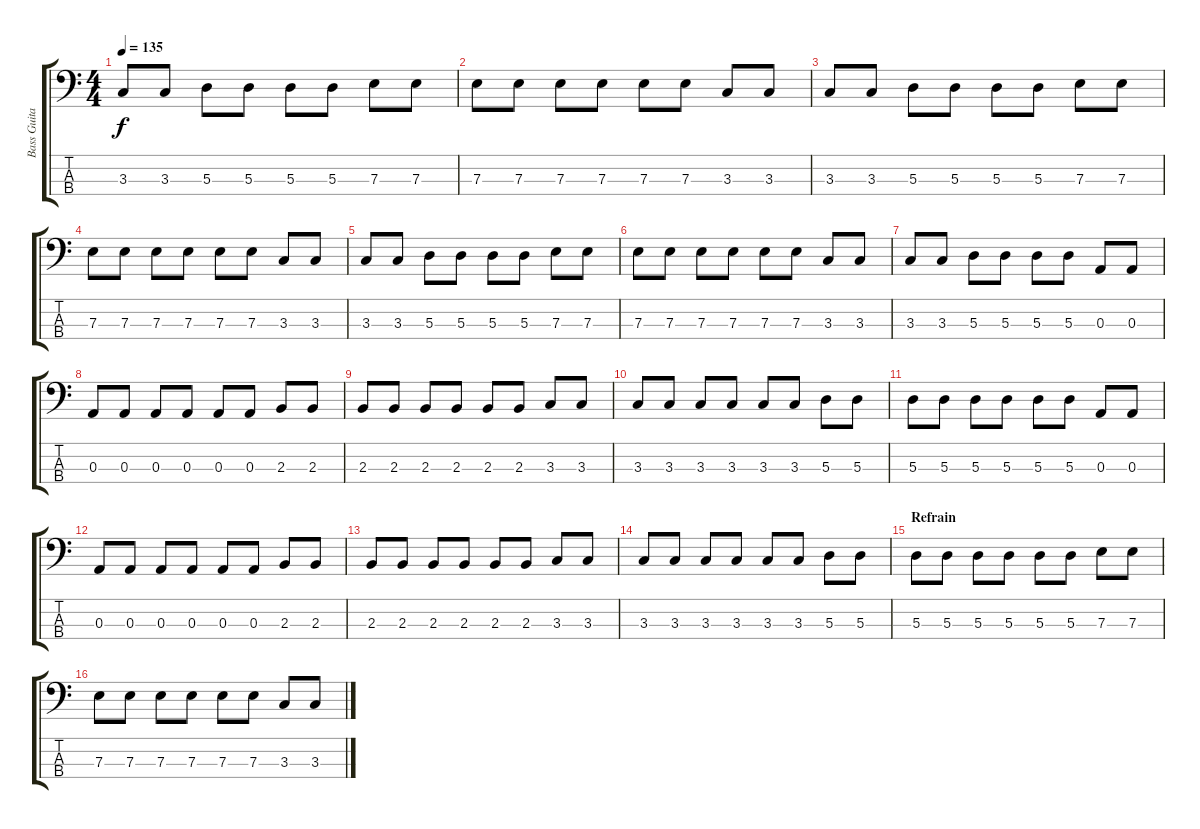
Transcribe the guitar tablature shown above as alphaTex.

\track ("Bass Guitar" "Bass Guita") {instrument electricbassfinger}
\staff {score tabs}
\tuning (G2 D2 A1 E1) {hide}
\ts (4 4)
\tempo 135
\clef f4
\ks c
3.3.8{dy f} 3.3.8 5.3.8 5.3.8 5.3.8 5.3.8 7.3.8 7.3.8 |
7.3.8 7.3.8 7.3.8 7.3.8 7.3.8 7.3.8 3.3.8 3.3.8 |
3.3.8 3.3.8 5.3.8 5.3.8 5.3.8 5.3.8 7.3.8 7.3.8 |
7.3.8 7.3.8 7.3.8 7.3.8 7.3.8 7.3.8 3.3.8 3.3.8 |
3.3.8 3.3.8 5.3.8 5.3.8 5.3.8 5.3.8 7.3.8 7.3.8 |
7.3.8 7.3.8 7.3.8 7.3.8 7.3.8 7.3.8 3.3.8 3.3.8 |
3.3.8 3.3.8 5.3.8 5.3.8 5.3.8 5.3.8 0.3.8 0.3.8 |
0.3.8 0.3.8 0.3.8 0.3.8 0.3.8 0.3.8 2.3.8 2.3.8 |
2.3.8 2.3.8 2.3.8 2.3.8 2.3.8 2.3.8 3.3.8 3.3.8 |
3.3.8 3.3.8 3.3.8 3.3.8 3.3.8 3.3.8 5.3.8 5.3.8 |
5.3.8 5.3.8 5.3.8 5.3.8 5.3.8 5.3.8 0.3.8 0.3.8 |
0.3.8 0.3.8 0.3.8 0.3.8 0.3.8 0.3.8 2.3.8 2.3.8 |
2.3.8 2.3.8 2.3.8 2.3.8 2.3.8 2.3.8 3.3.8 3.3.8 |
3.3.8 3.3.8 3.3.8 3.3.8 3.3.8 3.3.8 5.3.8 5.3.8 |
\section ("" "Refrain")
5.3.8 5.3.8 5.3.8 5.3.8 5.3.8 5.3.8 7.3.8 7.3.8 |
7.3.8 7.3.8 7.3.8 7.3.8 7.3.8 7.3.8 3.3.8 3.3.8
